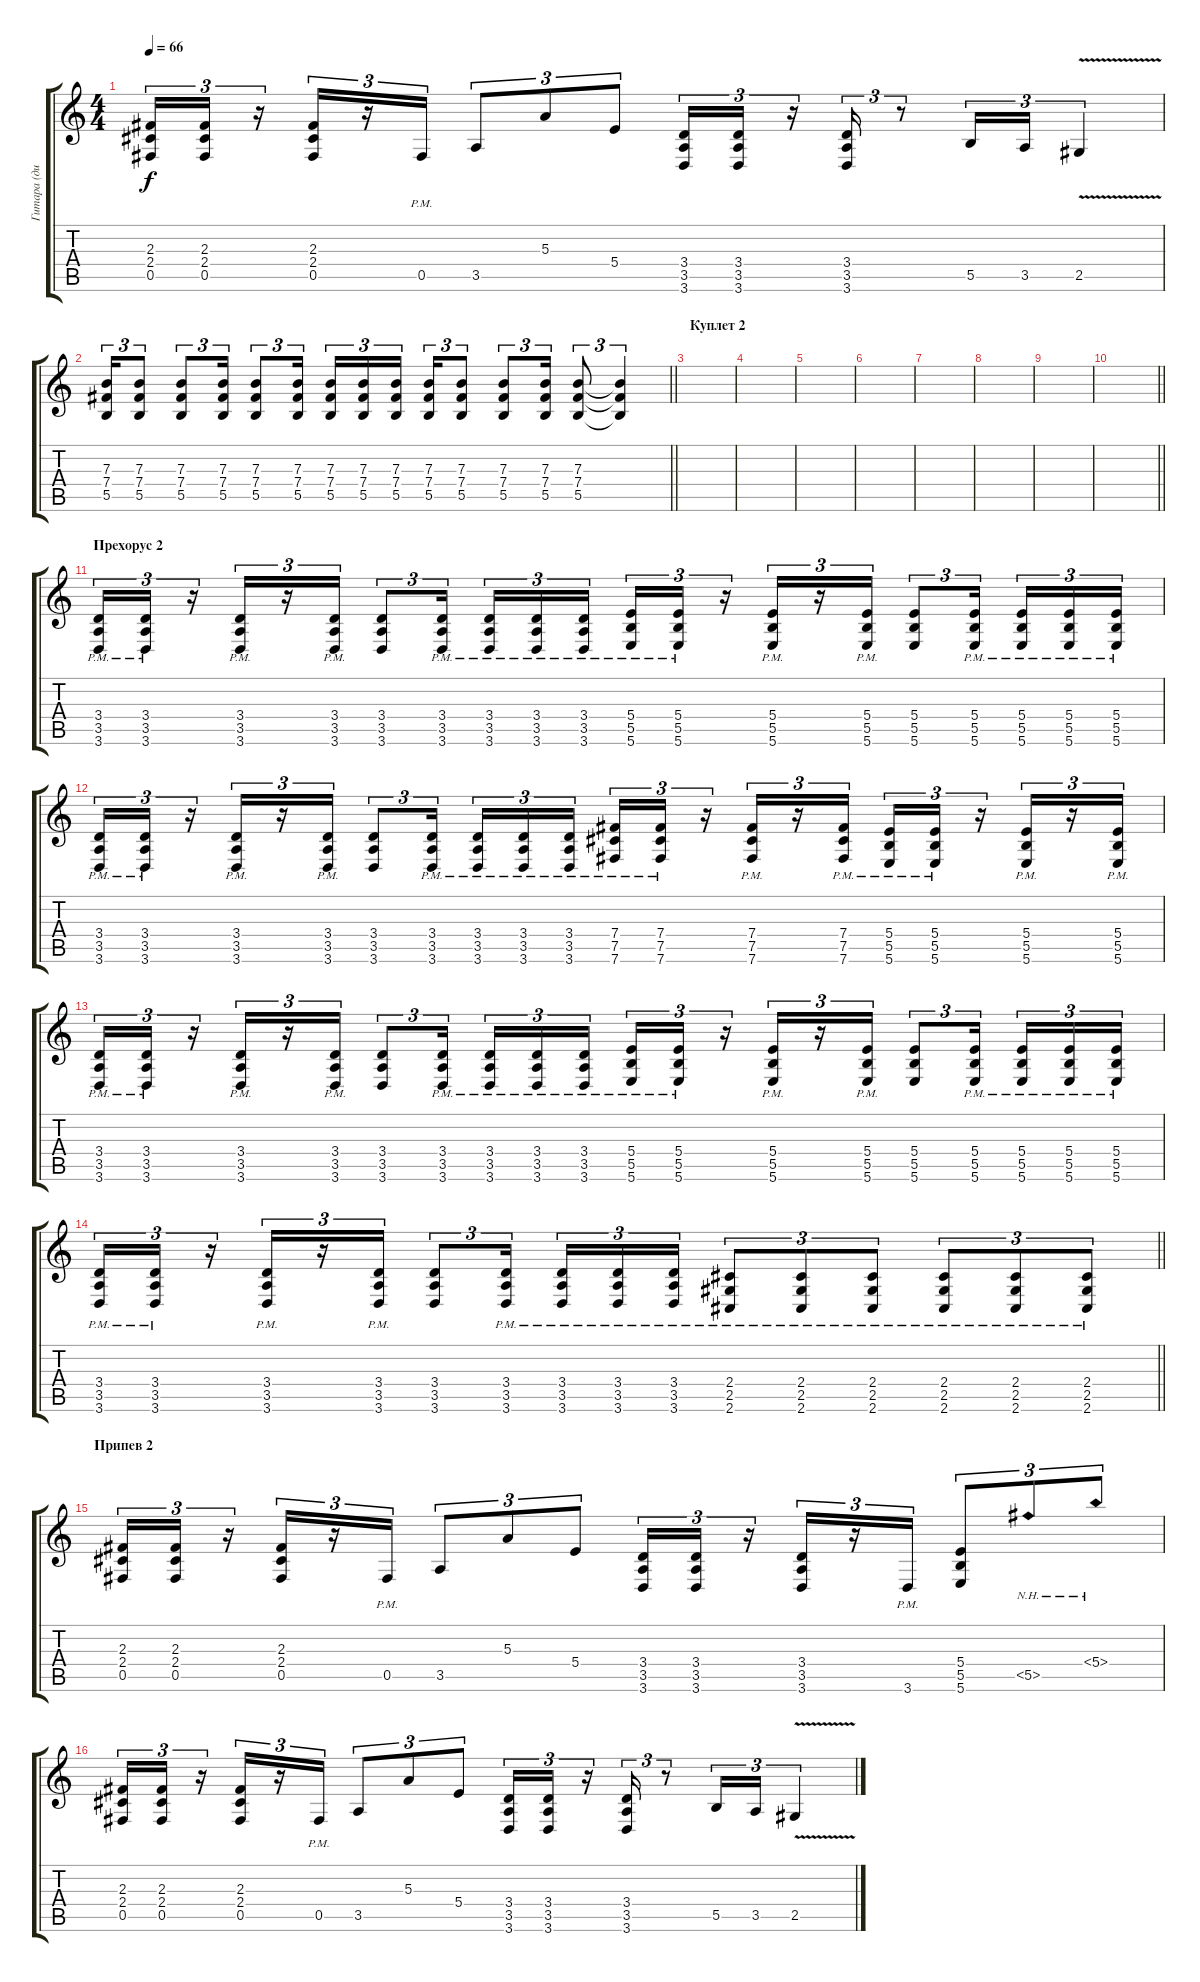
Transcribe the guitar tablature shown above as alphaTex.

\track ("Гитара (дист.)" "Гитара (ди") {instrument distortionguitar}
\staff {score tabs}
\tuning (Db4 Ab3 E3 B2 Gb2 B1) {hide}
\ts (4 4)
\tempo 66
\clef g2
\ks c
(2.3 2.4 0.5).16{tu (3 2) dy f} (2.3 2.4 0.5).16{tu (3 2)} r.16{tu (3 2)} (2.3 2.4 0.5).16{tu (3 2)} r.16{tu (3 2)} 0.5{pm}.16{tu (3 2)} 3.5.8{tu (3 2)} 5.3.8{tu (3 2)} 5.4.8{tu (3 2)} (3.4 3.5 3.6).16{tu (3 2)} (3.4 3.5 3.6).16{tu (3 2)} r.16{tu (3 2)} (3.4 3.5 3.6).16{tu (3 2)} r.8{tu (3 2)} 5.5.16{tu (3 2)} 3.5.16{tu (3 2)} 2.5{v}.4{tu (3 2)} |
\barLineRight lightlight
(7.3 7.4 5.5).16{tu (3 2)} (7.3 7.4 5.5).8{tu (3 2)} (7.3 7.4 5.5).8{tu (3 2)} (7.3 7.4 5.5).16{tu (3 2)} (7.3 7.4 5.5).8{tu (3 2)} (7.3 7.4 5.5).16{tu (3 2) beam splitsecondary} (7.3 7.4 5.5).16{tu (3 2)} (7.3 7.4 5.5).16{tu (3 2)} (7.3 7.4 5.5).16{tu (3 2)} (7.3 7.4 5.5).16{tu (3 2)} (7.3 7.4 5.5).8{tu (3 2)} (7.3 7.4 5.5).8{tu (3 2)} (7.3 7.4 5.5).16{tu (3 2)} (7.3 7.4 5.5).8{tu (3 2)} (7.3{t} 7.4{t} 5.5{t}).4{tu (3 2)} |
\section ("" "Куплет 2")
|
|
|
|
|
|
|
\barLineRight lightlight
|
\section ("" "Прехорус 2")
(3.4{pm} 3.5{pm} 3.6{pm}).16{tu (3 2)} (3.4{pm} 3.5{pm} 3.6{pm}).16{tu (3 2)} r.16{tu (3 2)} (3.4{pm} 3.5{pm} 3.6{pm}).16{tu (3 2)} r.16{tu (3 2)} (3.4{pm} 3.5{pm} 3.6{pm}).16{tu (3 2)} (3.4 3.5 3.6).8{tu (3 2)} (3.4{pm} 3.5{pm} 3.6{pm}).16{tu (3 2) beam splitsecondary} (3.4{pm} 3.5{pm} 3.6{pm}).16{tu (3 2)} (3.4{pm} 3.5{pm} 3.6{pm}).16{tu (3 2)} (3.4{pm} 3.5{pm} 3.6{pm}).16{tu (3 2)} (5.4{pm} 5.5{pm} 5.6{pm}).16{tu (3 2)} (5.4{pm} 5.5{pm} 5.6{pm}).16{tu (3 2)} r.16{tu (3 2)} (5.4{pm} 5.5{pm} 5.6{pm}).16{tu (3 2)} r.16{tu (3 2)} (5.4{pm} 5.5{pm} 5.6{pm}).16{tu (3 2)} (5.4 5.5 5.6).8{tu (3 2)} (5.4{pm} 5.5{pm} 5.6{pm}).16{tu (3 2) beam splitsecondary} (5.4{pm} 5.5{pm} 5.6{pm}).16{tu (3 2)} (5.4{pm} 5.5{pm} 5.6{pm}).16{tu (3 2)} (5.4{pm} 5.5{pm} 5.6{pm}).16{tu (3 2)} |
(3.4{pm} 3.5{pm} 3.6{pm}).16{tu (3 2)} (3.4{pm} 3.5{pm} 3.6{pm}).16{tu (3 2)} r.16{tu (3 2)} (3.4{pm} 3.5{pm} 3.6{pm}).16{tu (3 2)} r.16{tu (3 2)} (3.4{pm} 3.5{pm} 3.6{pm}).16{tu (3 2)} (3.4 3.5 3.6).8{tu (3 2)} (3.4{pm} 3.5{pm} 3.6{pm}).16{tu (3 2) beam splitsecondary} (3.4{pm} 3.5{pm} 3.6{pm}).16{tu (3 2)} (3.4{pm} 3.5{pm} 3.6{pm}).16{tu (3 2)} (3.4{pm} 3.5{pm} 3.6{pm}).16{tu (3 2)} (7.4{pm} 7.5{pm} 7.6{pm}).16{tu (3 2)} (7.4{pm} 7.5{pm} 7.6{pm}).16{tu (3 2)} r.16{tu (3 2)} (7.4{pm} 7.5{pm} 7.6{pm}).16{tu (3 2)} r.16{tu (3 2)} (7.4{pm} 7.5{pm} 7.6{pm}).16{tu (3 2)} (5.4{pm} 5.5{pm} 5.6{pm}).16{tu (3 2)} (5.4{pm} 5.5{pm} 5.6{pm}).16{tu (3 2)} r.16{tu (3 2)} (5.4{pm} 5.5{pm} 5.6{pm}).16{tu (3 2)} r.16{tu (3 2)} (5.4{pm} 5.5{pm} 5.6{pm}).16{tu (3 2)} |
(3.4{pm} 3.5{pm} 3.6{pm}).16{tu (3 2)} (3.4{pm} 3.5{pm} 3.6{pm}).16{tu (3 2)} r.16{tu (3 2)} (3.4{pm} 3.5{pm} 3.6{pm}).16{tu (3 2)} r.16{tu (3 2)} (3.4{pm} 3.5{pm} 3.6{pm}).16{tu (3 2)} (3.4 3.5 3.6).8{tu (3 2)} (3.4{pm} 3.5{pm} 3.6{pm}).16{tu (3 2) beam splitsecondary} (3.4{pm} 3.5{pm} 3.6{pm}).16{tu (3 2)} (3.4{pm} 3.5{pm} 3.6{pm}).16{tu (3 2)} (3.4{pm} 3.5{pm} 3.6{pm}).16{tu (3 2)} (5.4{pm} 5.5{pm} 5.6{pm}).16{tu (3 2)} (5.4{pm} 5.5{pm} 5.6{pm}).16{tu (3 2)} r.16{tu (3 2)} (5.4{pm} 5.5{pm} 5.6{pm}).16{tu (3 2)} r.16{tu (3 2)} (5.4{pm} 5.5{pm} 5.6{pm}).16{tu (3 2)} (5.4 5.5 5.6).8{tu (3 2)} (5.4{pm} 5.5{pm} 5.6{pm}).16{tu (3 2) beam splitsecondary} (5.4{pm} 5.5{pm} 5.6{pm}).16{tu (3 2)} (5.4{pm} 5.5{pm} 5.6{pm}).16{tu (3 2)} (5.4{pm} 5.5{pm} 5.6{pm}).16{tu (3 2)} |
\barLineRight lightlight
(3.4{pm} 3.5{pm} 3.6{pm}).16{tu (3 2)} (3.4{pm} 3.5{pm} 3.6{pm}).16{tu (3 2)} r.16{tu (3 2)} (3.4{pm} 3.5{pm} 3.6{pm}).16{tu (3 2)} r.16{tu (3 2)} (3.4{pm} 3.5{pm} 3.6{pm}).16{tu (3 2)} (3.4 3.5 3.6).8{tu (3 2)} (3.4{pm} 3.5{pm} 3.6{pm}).16{tu (3 2) beam splitsecondary} (3.4{pm} 3.5{pm} 3.6{pm}).16{tu (3 2)} (3.4{pm} 3.5{pm} 3.6{pm}).16{tu (3 2)} (3.4{pm} 3.5{pm} 3.6{pm}).16{tu (3 2)} (2.4{pm} 2.5{pm} 2.6{pm}).8{tu (3 2)} (2.4{pm} 2.5{pm} 2.6{pm}).8{tu (3 2)} (2.4{pm} 2.5{pm} 2.6{pm}).8{tu (3 2)} (2.4{pm} 2.5{pm} 2.6{pm}).8{tu (3 2)} (2.4{pm} 2.5{pm} 2.6{pm}).8{tu (3 2)} (2.4{pm} 2.5{pm} 2.6{pm}).8{tu (3 2)} |
\section ("" "Припев 2")
(2.3 2.4 0.5).16{tu (3 2)} (2.3 2.4 0.5).16{tu (3 2)} r.16{tu (3 2)} (2.3 2.4 0.5).16{tu (3 2)} r.16{tu (3 2)} 0.5{pm}.16{tu (3 2)} 3.5.8{tu (3 2)} 5.3.8{tu (3 2)} 5.4.8{tu (3 2)} (3.4 3.5 3.6).16{tu (3 2)} (3.4 3.5 3.6).16{tu (3 2)} r.16{tu (3 2)} (3.4 3.5 3.6).16{tu (3 2)} r.16{tu (3 2)} 3.6{pm}.16{tu (3 2)} (5.4 5.5 5.6).8{tu (3 2)} 5.5{nh}.8{tu (3 2)} 5.4{nh}.8{tu (3 2)} |
(2.3 2.4 0.5).16{tu (3 2)} (2.3 2.4 0.5).16{tu (3 2)} r.16{tu (3 2)} (2.3 2.4 0.5).16{tu (3 2)} r.16{tu (3 2)} 0.5{pm}.16{tu (3 2)} 3.5.8{tu (3 2)} 5.3.8{tu (3 2)} 5.4.8{tu (3 2)} (3.4 3.5 3.6).16{tu (3 2)} (3.4 3.5 3.6).16{tu (3 2)} r.16{tu (3 2)} (3.4 3.5 3.6).16{tu (3 2)} r.8{tu (3 2)} 5.5.16{tu (3 2)} 3.5.16{tu (3 2)} 2.5{v}.4{tu (3 2)}
